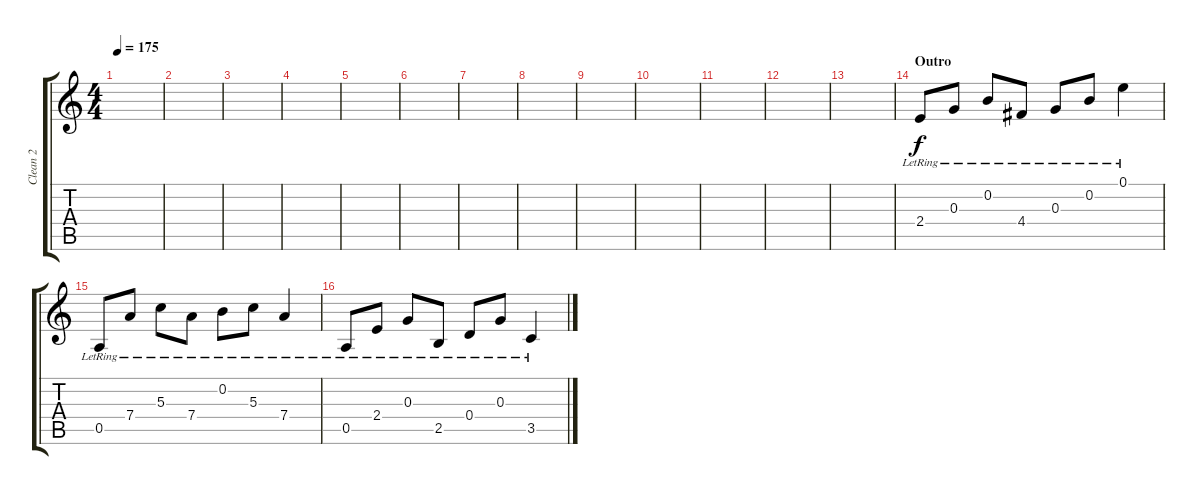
\track ("Clean 2" "Clean 2") {instrument electricguitarjazz}
\staff {score tabs}
\tuning (E4 B3 G3 D3 A2 E2) {hide}
\ts (4 4)
\tempo 175
\clef g2
\ks c
|
|
|
|
|
|
|
|
|
|
|
|
|
\section ("" "Outro")
2.4{lr}.8 0.3{lr}.8 0.2{lr}.8 4.4{lr}.8 0.3{lr}.8 0.2{lr}.8 0.1{lr}.4 |
0.5{lr}.8 7.4{lr}.8 5.3{lr}.8 7.4{lr}.8 0.2{lr}.8 5.3{lr}.8 7.4{lr}.4 |
0.5{lr}.8 2.4{lr}.8 0.3{lr}.8 2.5{lr}.8 0.4{lr}.8 0.3{lr}.8 3.5{lr}.4
